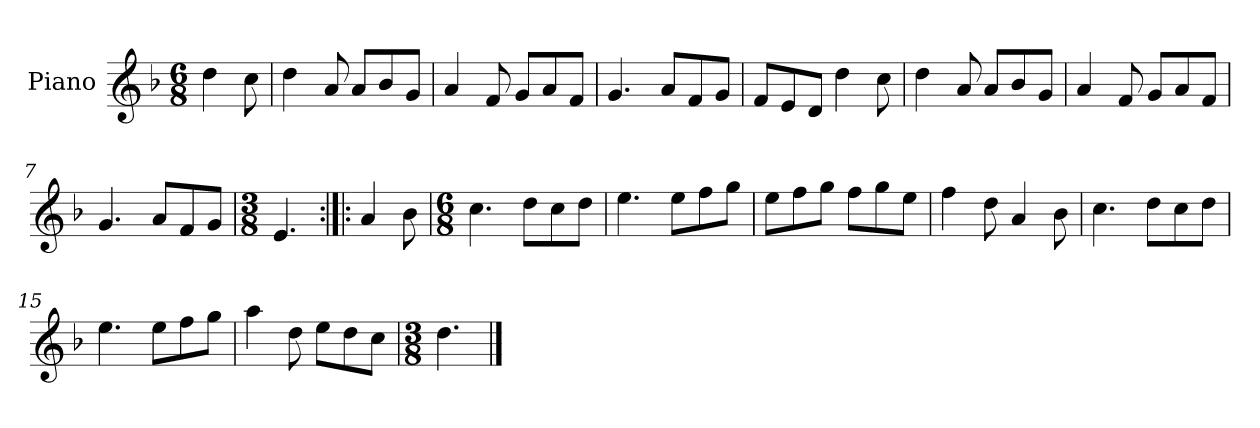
**kern
*part1
*staff1
*I"Piano
*I'Pno.
*clefG2
*k[b-]
*M6/8
=
4dd\
8cc\
=1
4dd\
8a/
8a/L
8b-/
8g/J
=2
4a/
8f/
8g/L
8a/
8f/J
=3
4.g/
8a/L
8f/
8g/J
=4
8f/L
8e/
8d/J
4dd\
8cc\
=5
4dd\
8a/
8a/L
8b-/
8g/J
=6
4a/
8f/
8g/L
8a/
8f/J
=7
4.g/
8a/L
8f/
8g/J
=8
*M3/8
4.e/
!!LO:LB:g=z
=9:|!|:
4a/
8b-\
=10
*M6/8
4.cc\
8dd\L
8cc\
8dd\J
=11
4.ee\
8ee\L
8ff\
8gg\J
=12
8ee\L
8ff\
8gg\J
8ff\L
8gg\
8ee\J
=13
4ff\
8dd\
4a/
8b-\
=14
4.cc\
8dd\L
8cc\
8dd\J
=15
4.ee\
8ee\L
8ff\
8gg\J
=16
4aa\
8dd\
8ee\L
8dd\
8cc\J
=17
*M3/8
4.dd\
==
*-
